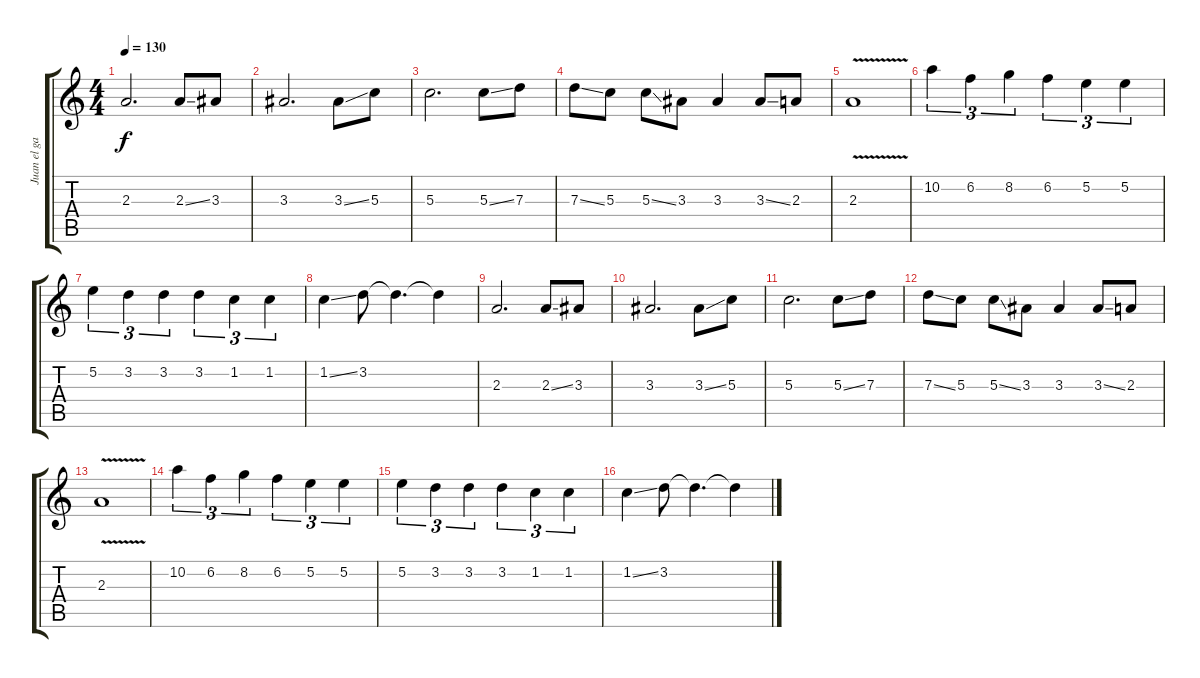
\track ("Juan el gay" "Juan el ga") {instrument distortionguitar}
\staff {score tabs}
\tuning (E4 B3 G3 D3 A2 E2) {hide}
\ts (4 4)
\tempo 130
\clef g2
\ks c
2.3.2{d dy f} 2.3{ss}.8 3.3.8 |
3.3.2{d} 3.3{ss}.8 5.3.8 |
5.3.2{d} 5.3{ss}.8 7.3.8 |
7.3{ss}.8 5.3.8 5.3{ss}.8 3.3.8 3.3.4 3.3{ss}.8 2.3.8 |
2.3{v}.1 |
10.2.4{tu (3 2)} 6.2.4{tu (3 2)} 8.2.4{tu (3 2)} 6.2.4{tu (3 2)} 5.2.4{tu (3 2)} 5.2.4{tu (3 2)} |
5.2.4{tu (3 2)} 3.2.4{tu (3 2)} 3.2.4{tu (3 2)} 3.2.4{tu (3 2)} 1.2.4{tu (3 2)} 1.2.4{tu (3 2)} |
1.2{ss}.4 3.2.8 3.2{t}.4{d} 3.2{t}.4 |
2.3.2{d} 2.3{ss}.8 3.3.8 |
3.3.2{d} 3.3{ss}.8 5.3.8 |
5.3.2{d} 5.3{ss}.8 7.3.8 |
7.3{ss}.8 5.3.8 5.3{ss}.8 3.3.8 3.3.4 3.3{ss}.8 2.3.8 |
2.3{v}.1 |
10.2.4{tu (3 2)} 6.2.4{tu (3 2)} 8.2.4{tu (3 2)} 6.2.4{tu (3 2)} 5.2.4{tu (3 2)} 5.2.4{tu (3 2)} |
5.2.4{tu (3 2)} 3.2.4{tu (3 2)} 3.2.4{tu (3 2)} 3.2.4{tu (3 2)} 1.2.4{tu (3 2)} 1.2.4{tu (3 2)} |
1.2{ss}.4 3.2.8 3.2{t}.4{d} 3.2{t}.4
